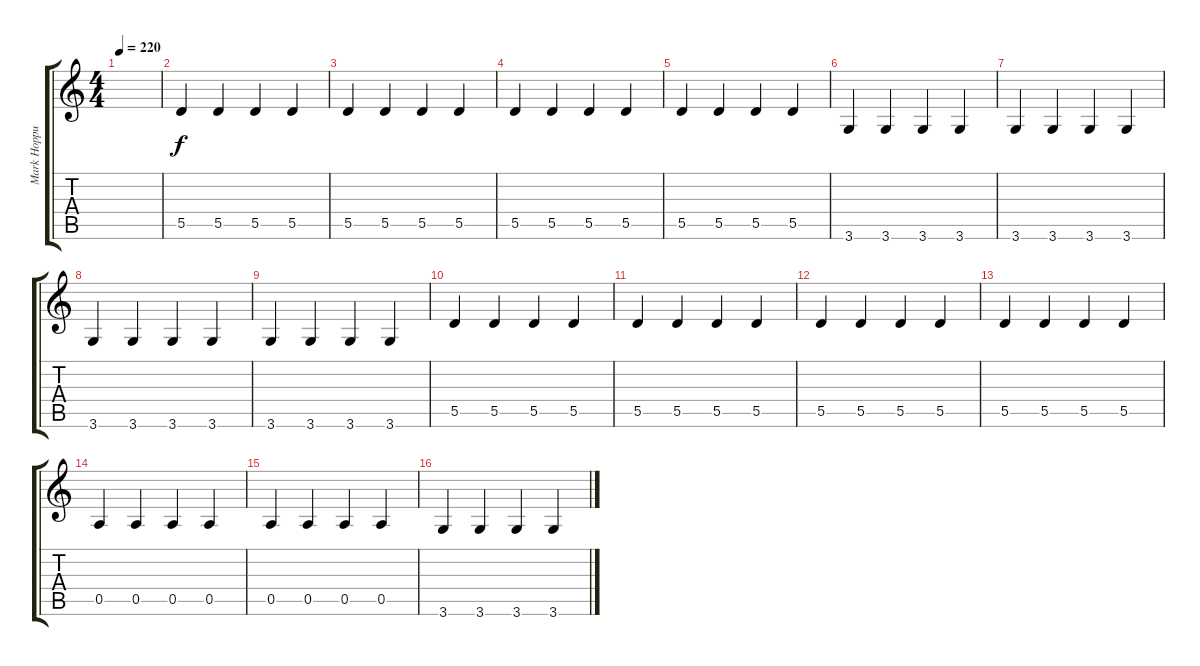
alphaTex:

\track ("Mark Hoppus" "Mark Hoppu") {instrument electricbassfinger}
\staff {score tabs}
\tuning (E4 B3 G3 D3 A2 E2) {hide}
\ts (4 4)
\tempo 220
\clef g2
\ks c
|
5.5.4 5.5.4 5.5.4 5.5.4 |
5.5.4 5.5.4 5.5.4 5.5.4 |
5.5.4 5.5.4 5.5.4 5.5.4 |
5.5.4 5.5.4 5.5.4 5.5.4 |
3.6.4 3.6.4 3.6.4 3.6.4 |
3.6.4 3.6.4 3.6.4 3.6.4 |
3.6.4 3.6.4 3.6.4 3.6.4 |
3.6.4 3.6.4 3.6.4 3.6.4 |
5.5.4 5.5.4 5.5.4 5.5.4 |
5.5.4 5.5.4 5.5.4 5.5.4 |
5.5.4 5.5.4 5.5.4 5.5.4 |
5.5.4 5.5.4 5.5.4 5.5.4 |
0.5.4 0.5.4 0.5.4 0.5.4 |
0.5.4 0.5.4 0.5.4 0.5.4 |
3.6.4 3.6.4 3.6.4 3.6.4
